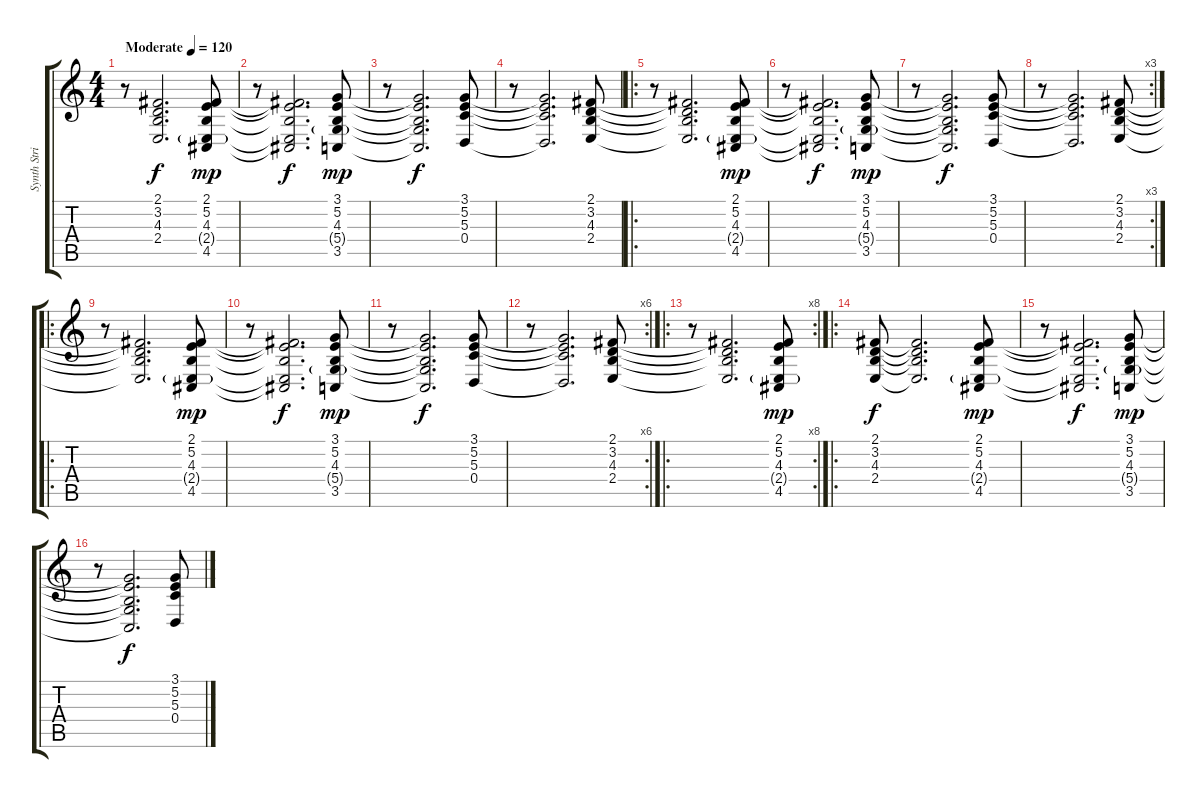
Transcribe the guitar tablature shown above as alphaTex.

\track ("Synth Strings " "Synth Stri") {instrument lead2sawtooth}
\staff {score tabs}
\tuning (E4 B3 G3 D3 A2 E2) {hide}
\ts (4 4)
\tempo (120 "Moderate")
\clef g2
\ks c
r.8{dy f instrument lead2sawtooth} (2.1 3.2 4.3 2.4).2{d} (2.1 5.2 4.3 2.4{g} 4.5).8{dy mp} |
r.8 (2.1{t} 5.2{t} 4.3{t} 2.4{t} 4.5{t}).2{d dy f} (3.1 5.2 4.3 5.4{g} 3.5).8{dy mp} |
r.8 (3.1{t} 5.2{t} 4.3{t} 5.4{t} 3.5{t}).2{d dy f} (3.1 5.2 5.3 0.4).8 |
r.8 (3.1{t} 5.2{t} 5.3{t} 0.4{t}).2{d} (2.1 3.2 4.3 2.4).8 |
\ro
r.8 (2.1{t} 3.2{t} 4.3{t} 2.4{t}).2{d} (2.1 5.2 4.3 2.4{g} 4.5).8{dy mp} |
r.8 (2.1{t} 5.2{t} 4.3{t} 2.4{t} 4.5{t}).2{d dy f} (3.1 5.2 4.3 5.4{g} 3.5).8{dy mp} |
r.8 (3.1{t} 5.2{t} 4.3{t} 5.4{t} 3.5{t}).2{d dy f} (3.1 5.2 5.3 0.4).8 |
\rc 3
r.8 (3.1{t} 5.2{t} 5.3{t} 0.4{t}).2{d} (2.1 3.2 4.3 2.4).8 |
\ro
r.8 (2.1{t} 3.2{t} 4.3{t} 2.4{t}).2{d} (2.1 5.2 4.3 2.4{g} 4.5).8{dy mp} |
r.8 (2.1{t} 5.2{t} 4.3{t} 2.4{t} 4.5{t}).2{d dy f} (3.1 5.2 4.3 5.4{g} 3.5).8{dy mp} |
r.8 (3.1{t} 5.2{t} 4.3{t} 5.4{t} 3.5{t}).2{d dy f} (3.1 5.2 5.3 0.4).8 |
\rc 6
r.8 (3.1{t} 5.2{t} 5.3{t} 0.4{t}).2{d} (2.1 3.2 4.3 2.4).8 |
\ro
\rc 8
r.8{volume 0} (2.1{t} 3.2{t} 4.3{t} 2.4{t}).2{d} (2.1 5.2 4.3 2.4{g} 4.5).8{dy mp} |
\ro
(2.1 3.2 4.3 2.4).8{dy f volume 9} (2.1{t} 3.2{t} 4.3{t} 2.4{t}).2{d} (2.1 5.2 4.3 2.4{g} 4.5).8{dy mp} |
r.8 (2.1{t} 5.2{t} 4.3{t} 2.4{t} 4.5{t}).2{d dy f} (3.1 5.2 4.3 5.4{g} 3.5).8{dy mp} |
r.8 (3.1{t} 5.2{t} 4.3{t} 5.4{t} 3.5{t}).2{d dy f} (3.1 5.2 5.3 0.4).8
